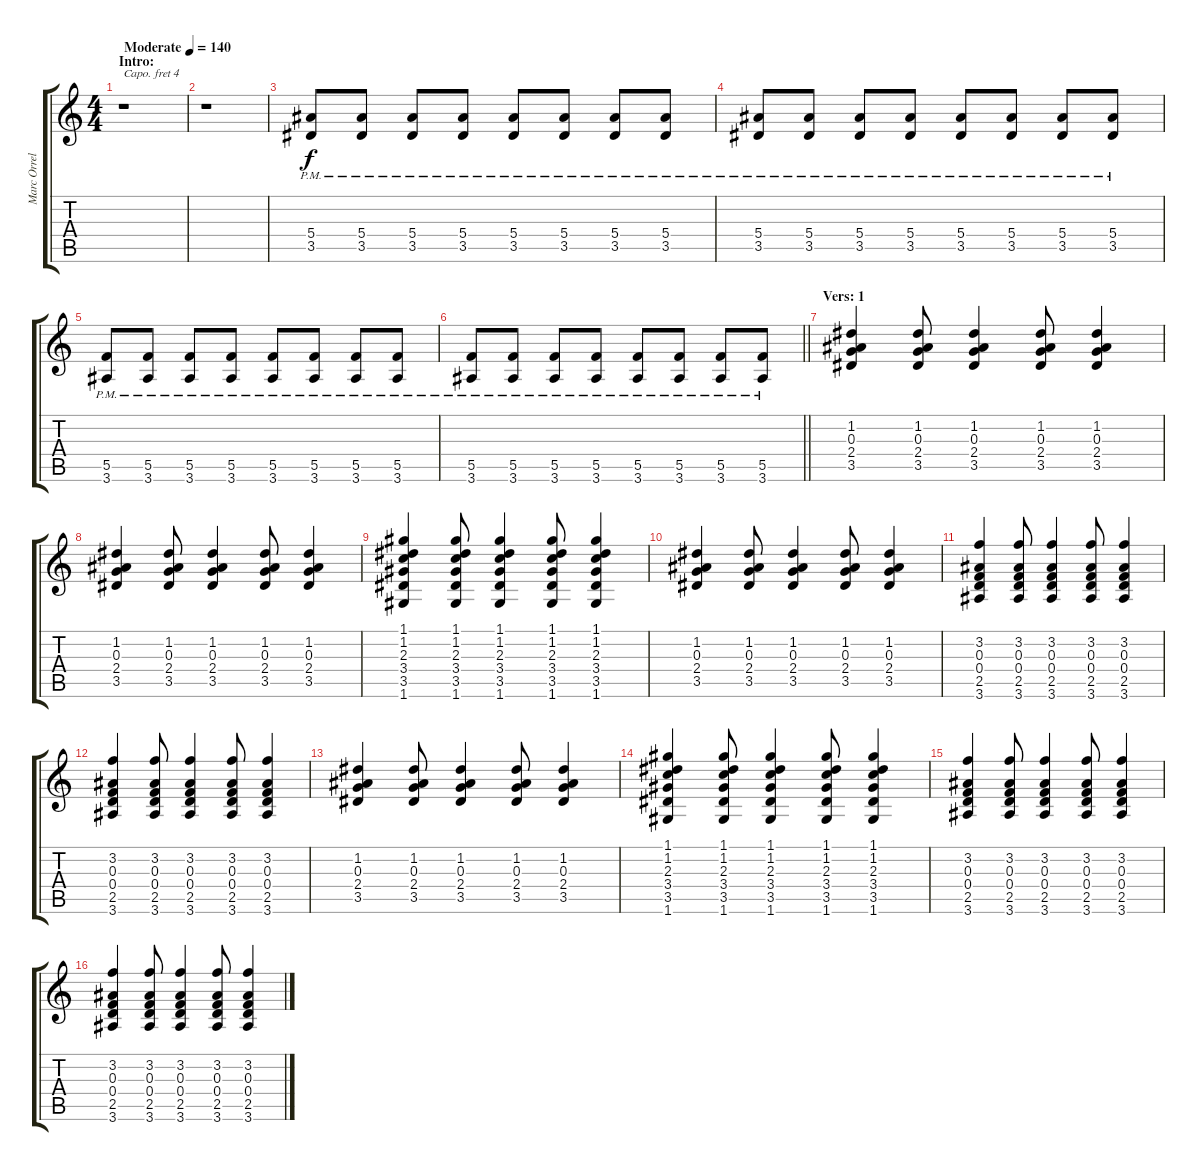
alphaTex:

\track ("Marc Orrell" "Marc Orrel") {instrument overdrivenguitar}
\staff {score tabs}
\capo 4
\tuning (Eb4 Bb3 Gb3 Db3 Ab2 Eb2) {hide}
\ts (4 4)
\section ("" "Intro:")
\tempo (140 "Moderate")
\clef g2
\ks c
r.1{dy f instrument overdrivenguitar} |
r.1 |
(5.4{pm} 3.5).8 (5.4{pm} 3.5).8 (5.4{pm} 3.5).8 (5.4{pm} 3.5).8 (5.4{pm} 3.5).8 (5.4{pm} 3.5).8 (5.4{pm} 3.5).8 (5.4{pm} 3.5).8 |
(5.4{pm} 3.5).8 (5.4{pm} 3.5).8 (5.4{pm} 3.5).8 (5.4{pm} 3.5).8 (5.4{pm} 3.5).8 (5.4{pm} 3.5).8 (5.4{pm} 3.5).8 (5.4{pm} 3.5).8 |
(5.5{pm} 3.6{pm}).8 (5.5{pm} 3.6{pm}).8 (5.5{pm} 3.6{pm}).8 (5.5{pm} 3.6{pm}).8 (5.5{pm} 3.6{pm}).8 (5.5{pm} 3.6{pm}).8 (5.5{pm} 3.6{pm}).8 (5.5{pm} 3.6{pm}).8 |
\barLineRight lightlight
(5.5{pm} 3.6{pm}).8 (5.5{pm} 3.6{pm}).8 (5.5{pm} 3.6{pm}).8 (5.5{pm} 3.6{pm}).8 (5.5{pm} 3.6{pm}).8 (5.5{pm} 3.6{pm}).8 (5.5{pm} 3.6{pm}).8 (5.5{pm} 3.6{pm}).8 |
\section ("" "Vers: 1")
(1.2 0.3 2.4 3.5).4{volume 6 instrument acousticguitarsteel} (1.2 0.3 2.4 3.5).8 (1.2 0.3 2.4 3.5).4 (1.2 0.3 2.4 3.5).8 (1.2 0.3 2.4 3.5).4 |
(1.2 0.3 2.4 3.5).4 (1.2 0.3 2.4 3.5).8 (1.2 0.3 2.4 3.5).4 (1.2 0.3 2.4 3.5).8 (1.2 0.3 2.4 3.5).4 |
(1.1 1.2 2.3 3.4 3.5 1.6).4 (1.1 1.2 2.3 3.4 3.5 1.6).8 (1.1 1.2 2.3 3.4 3.5 1.6).4 (1.1 1.2 2.3 3.4 3.5 1.6).8 (1.1 1.2 2.3 3.4 3.5 1.6).4 |
(1.2 0.3 2.4 3.5).4 (1.2 0.3 2.4 3.5).8 (1.2 0.3 2.4 3.5).4 (1.2 0.3 2.4 3.5).8 (1.2 0.3 2.4 3.5).4 |
(3.2 0.3 0.4 2.5 3.6).4 (3.2 0.3 0.4 2.5 3.6).8 (3.2 0.3 0.4 2.5 3.6).4 (3.2 0.3 0.4 2.5 3.6).8 (3.2 0.3 0.4 2.5 3.6).4 |
(3.2 0.3 0.4 2.5 3.6).4 (3.2 0.3 0.4 2.5 3.6).8 (3.2 0.3 0.4 2.5 3.6).4 (3.2 0.3 0.4 2.5 3.6).8 (3.2 0.3 0.4 2.5 3.6).4 |
(1.2 0.3 2.4 3.5).4 (1.2 0.3 2.4 3.5).8 (1.2 0.3 2.4 3.5).4 (1.2 0.3 2.4 3.5).8 (1.2 0.3 2.4 3.5).4 |
(1.1 1.2 2.3 3.4 3.5 1.6).4 (1.1 1.2 2.3 3.4 3.5 1.6).8 (1.1 1.2 2.3 3.4 3.5 1.6).4 (1.1 1.2 2.3 3.4 3.5 1.6).8 (1.1 1.2 2.3 3.4 3.5 1.6).4 |
(3.2 0.3 0.4 2.5 3.6).4 (3.2 0.3 0.4 2.5 3.6).8 (3.2 0.3 0.4 2.5 3.6).4 (3.2 0.3 0.4 2.5 3.6).8 (3.2 0.3 0.4 2.5 3.6).4 |
(3.2 0.3 0.4 2.5 3.6).4 (3.2 0.3 0.4 2.5 3.6).8 (3.2 0.3 0.4 2.5 3.6).4 (3.2 0.3 0.4 2.5 3.6).8 (3.2 0.3 0.4 2.5 3.6).4
